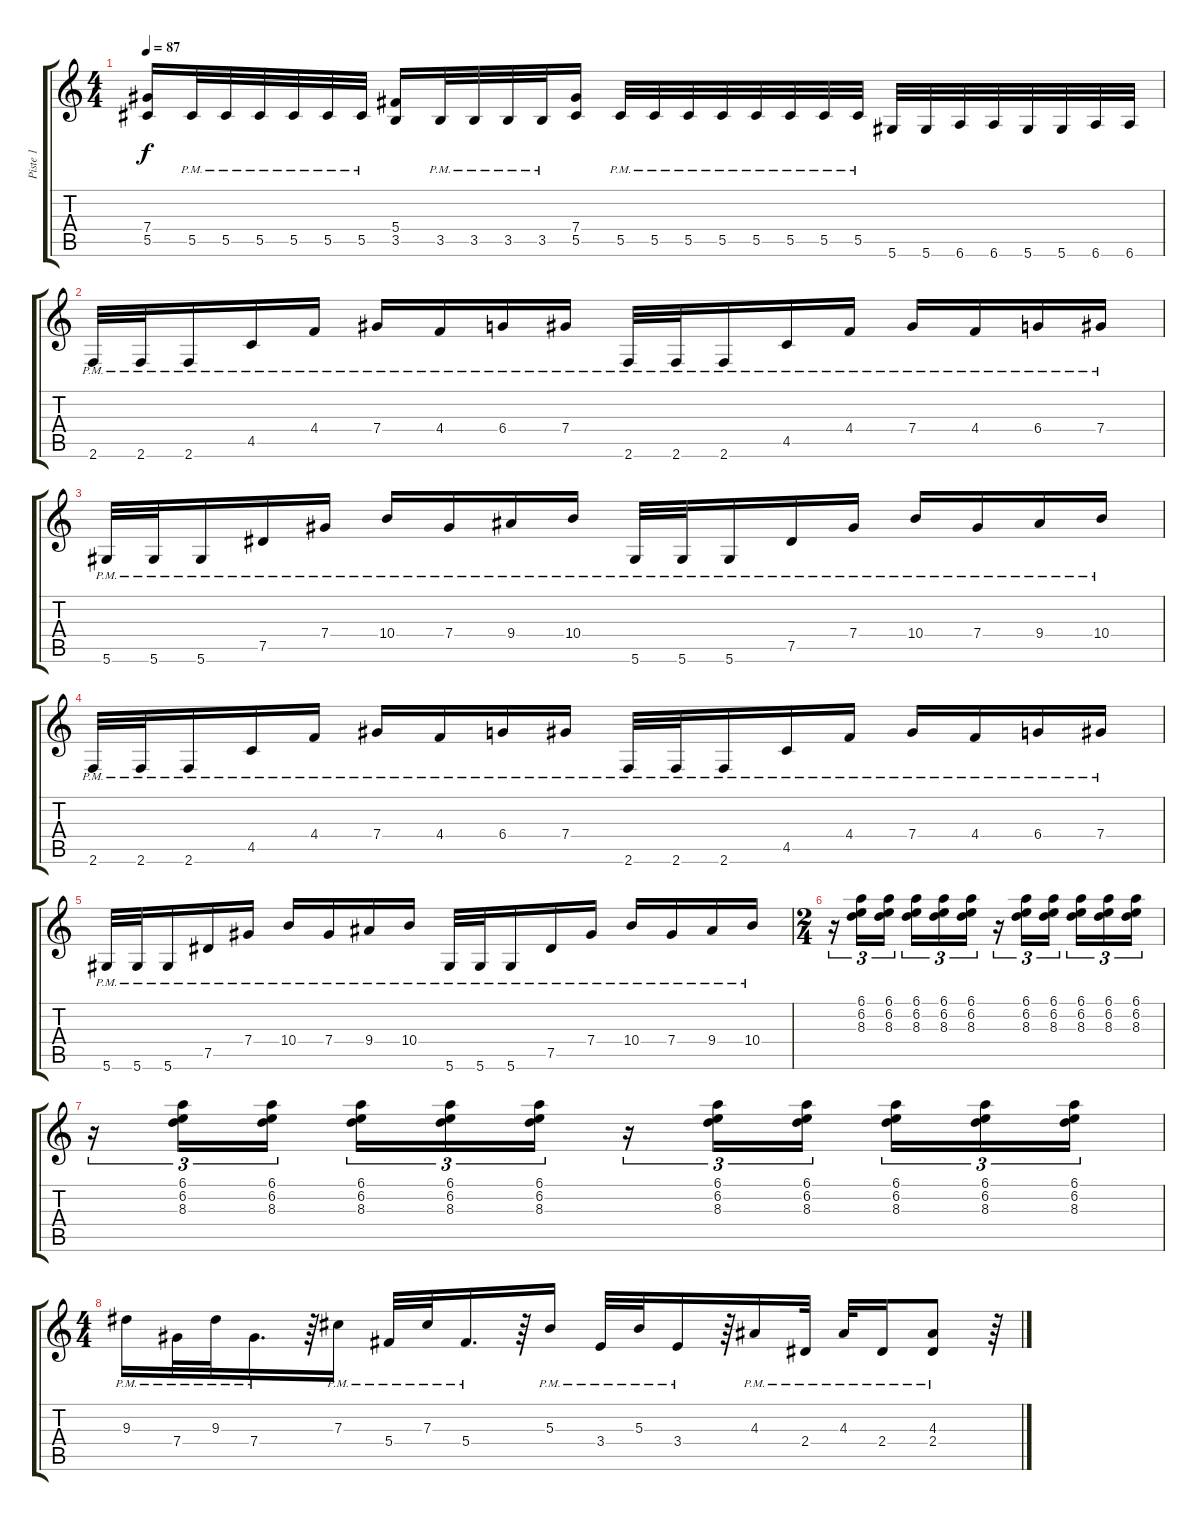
\track ("Piste 1" "Piste 1") {instrument distortionguitar}
\staff {score tabs}
\tuning (Eb4 Bb3 Gb3 Db3 Ab2 Eb2) {hide}
\ts (4 4)
\tempo 87
\clef g2
\ks c
(7.4 5.5).16{dy f} 5.5{pm}.32 5.5{pm}.32 5.5{pm}.32 5.5{pm}.32 5.5{pm}.32 5.5{pm}.32 (5.4 3.5).16 3.5{pm}.32 3.5{pm}.32 3.5{pm}.32 3.5{pm}.32 (7.4 5.5).16 5.5{pm}.32 5.5{pm}.32 5.5{pm}.32 5.5{pm}.32 5.5{pm}.32 5.5{pm}.32 5.5{pm}.32 5.5{pm}.32 5.6.32 5.6.32 6.6.32 6.6.32 5.6.32 5.6.32 6.6.32 6.6.32 |
2.6{pm}.32 2.6{pm}.32 2.6{pm}.16 4.5{pm}.16 4.4{pm}.16 7.4{pm}.16 4.4{pm}.16 6.4{pm}.16 7.4{pm}.16 2.6{pm}.32 2.6{pm}.32 2.6{pm}.16 4.5{pm}.16 4.4{pm}.16 7.4{pm}.16 4.4{pm}.16 6.4{pm}.16 7.4{pm}.16 |
5.6{pm}.32 5.6{pm}.32 5.6{pm}.16 7.5{pm}.16 7.4{pm}.16 10.4{pm}.16 7.4{pm}.16 9.4{pm}.16 10.4{pm}.16 5.6{pm}.32 5.6{pm}.32 5.6{pm}.16 7.5{pm}.16 7.4{pm}.16 10.4{pm}.16 7.4{pm}.16 9.4{pm}.16 10.4{pm}.16 |
2.6{pm}.32 2.6{pm}.32 2.6{pm}.16 4.5{pm}.16 4.4{pm}.16 7.4{pm}.16 4.4{pm}.16 6.4{pm}.16 7.4{pm}.16 2.6{pm}.32 2.6{pm}.32 2.6{pm}.16 4.5{pm}.16 4.4{pm}.16 7.4{pm}.16 4.4{pm}.16 6.4{pm}.16 7.4{pm}.16 |
5.6{pm}.32 5.6{pm}.32 5.6{pm}.16 7.5{pm}.16 7.4{pm}.16 10.4{pm}.16 7.4{pm}.16 9.4{pm}.16 10.4{pm}.16 5.6{pm}.32 5.6{pm}.32 5.6{pm}.16 7.5{pm}.16 7.4{pm}.16 10.4{pm}.16 7.4{pm}.16 9.4{pm}.16 10.4{pm}.16 |
\ts (2 4)
r.16{tu (3 2)} (6.1 6.2 8.3).16{tu (3 2)} (6.1 6.2 8.3).16{tu (3 2) beam splitsecondary} (6.1 6.2 8.3).16{tu (3 2)} (6.1 6.2 8.3).16{tu (3 2)} (6.1 6.2 8.3).16{tu (3 2)} r.16{tu (3 2)} (6.1 6.2 8.3).16{tu (3 2)} (6.1 6.2 8.3).16{tu (3 2) beam splitsecondary} (6.1 6.2 8.3).16{tu (3 2)} (6.1 6.2 8.3).16{tu (3 2)} (6.1 6.2 8.3).16{tu (3 2)} |
r.16{tu (3 2)} (6.1 6.2 8.3).16{tu (3 2)} (6.1 6.2 8.3).16{tu (3 2) beam splitsecondary} (6.1 6.2 8.3).16{tu (3 2)} (6.1 6.2 8.3).16{tu (3 2)} (6.1 6.2 8.3).16{tu (3 2)} r.16{tu (3 2)} (6.1 6.2 8.3).16{tu (3 2)} (6.1 6.2 8.3).16{tu (3 2) beam splitsecondary} (6.1 6.2 8.3).16{tu (3 2)} (6.1 6.2 8.3).16{tu (3 2)} (6.1 6.2 8.3).16{tu (3 2)} |
\ts (4 4)
9.3{pm}.16 7.4{pm}.32 9.3{pm}.32 7.4{pm}.16{d} r.64 7.3{pm}.16 5.4{pm}.32 7.3{pm}.32 5.4{pm}.16{d} r.64 5.3{pm}.16 3.4{pm}.32 5.3{pm}.32 3.4{pm}.16 r.64 4.3{pm}.16 2.4{pm}.32 4.3{pm}.32 2.4{pm}.16 (4.3{pm} 2.4{pm}).8 r.64
